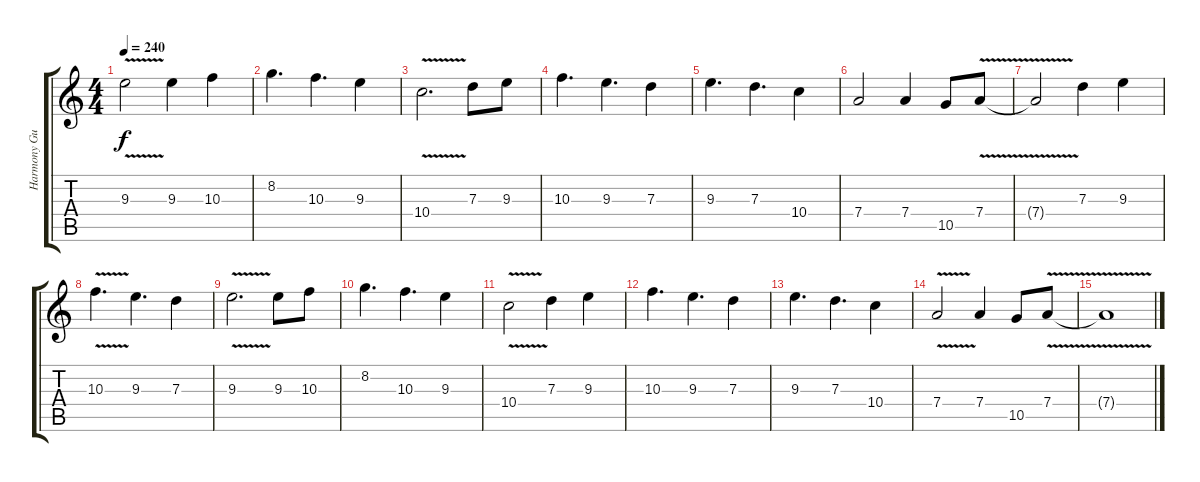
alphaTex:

\track ("Harmony Guitar" "Harmony Gu") {instrument overdrivenguitar}
\staff {score tabs}
\tuning (E4 B3 G3 D3 A2 E2) {hide}
\ts (4 4)
\tempo 240
\clef g2
\ks c
9.3{v}.2{dy f} 9.3.4 10.3.4 |
8.2.4{d} 10.3.4{d} 9.3.4 |
10.4{v}.2{d} 7.3.8 9.3.8 |
10.3.4{d} 9.3.4{d} 7.3.4 |
9.3.4{d} 7.3.4{d} 10.4.4 |
7.4.2 7.4.4 10.5.8 7.4{v}.8 |
7.4{t}.2 7.3.4 9.3.4 |
10.3{v}.4{d} 9.3.4{d} 7.3.4 |
9.3{v}.2{d} 9.3.8 10.3.8 |
8.2.4{d} 10.3.4{d} 9.3.4 |
10.4{v}.2 7.3.4 9.3.4 |
10.3.4{d} 9.3.4{d} 7.3.4 |
9.3.4{d} 7.3.4{d} 10.4.4 |
7.4{v}.2 7.4.4 10.5.8 7.4{v}.8 |
7.4{t}.1
